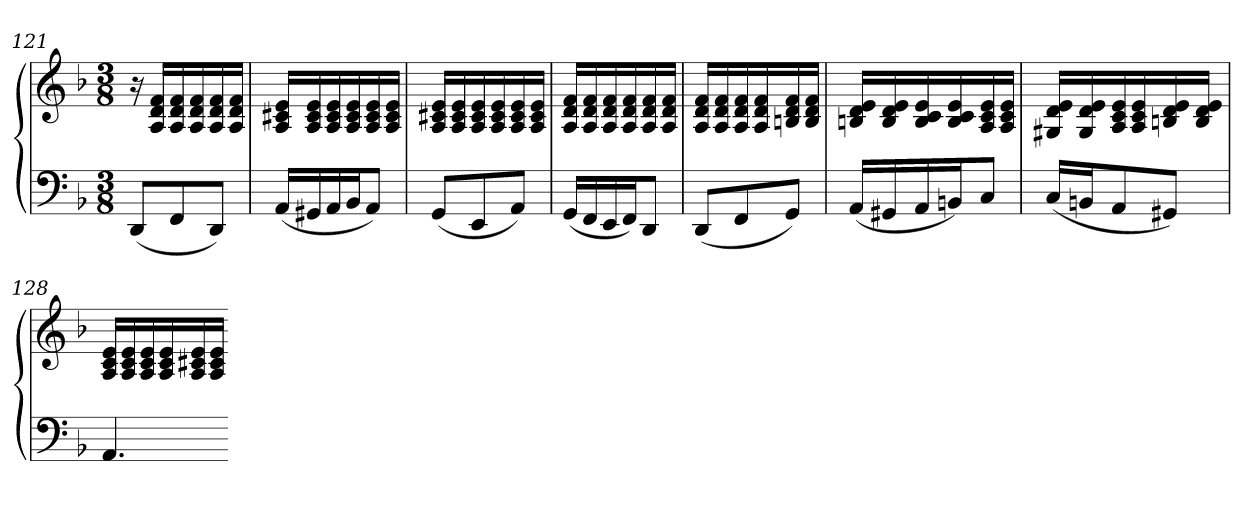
**kern	**kern
*part1	*part1
*staff2	*staff1
*clefF4	*clefG2
*k[b-]	*k[b-]
*d:	*d:
*M3/8	*M3/8
=121	=121
(8DDL	16r
.	16A 16d 16fLL
8FF	16A 16d 16f
.	16A 16d 16f
8DDJ)	16A 16d 16f
.	16A 16d 16fJJ
=122	=122
(16AALL	16A 16c#X 16eLL
16GG#X	16A 16c# 16e
16AA	16A 16c# 16e
16BB-J	16A 16c# 16e
8AAJ)	16A 16c# 16e
.	16A 16c# 16eJJ
=123	=123
(8GGL	16A 16c#X 16eLL
.	16A 16c# 16e
8EE	16A 16c# 16e
.	16A 16c# 16e
8AAJ)	16A 16c# 16e
.	16A 16c# 16eJJ
=124	=124
(16GGLL	16A 16d 16fLL
16FF	16A 16d 16f
16EE	16A 16d 16f
16FFJ)	16A 16d 16f
8DDJ	16A 16d 16f
.	16A 16d 16fJJ
=125	=125
(8DDL	16A 16d 16fLL
.	16A 16d 16f
8FF	16A 16d 16f
.	16A 16d 16f
8GGJ)	16Bn 16d 16f
.	16B 16d 16fJJ
=126	=126
(16AALL	16Bn 16d 16eLL
16GG#X	16B 16d 16e
16AA	16B 16c 16e
16BBnJ)	16B 16c 16e
8CJ	16A 16c 16e
.	16A 16c 16eJJ
=127	=127
(16CLL	16G#X 16d 16eLL
16BBnJ	16G# 16d 16e
8AA	16A 16c 16e
.	16A 16c 16e
8GG#XJ)	16Bn 16d 16e
.	16B 16d 16eJJ
=128	=128
4.AA	16A 16c 16eLL
.	16A 16c 16e
.	16A 16c 16e
.	16A 16c 16e
.	16A 16c#X 16e
.	16A 16c# 16eJJ
=-	=-
*-	*-
